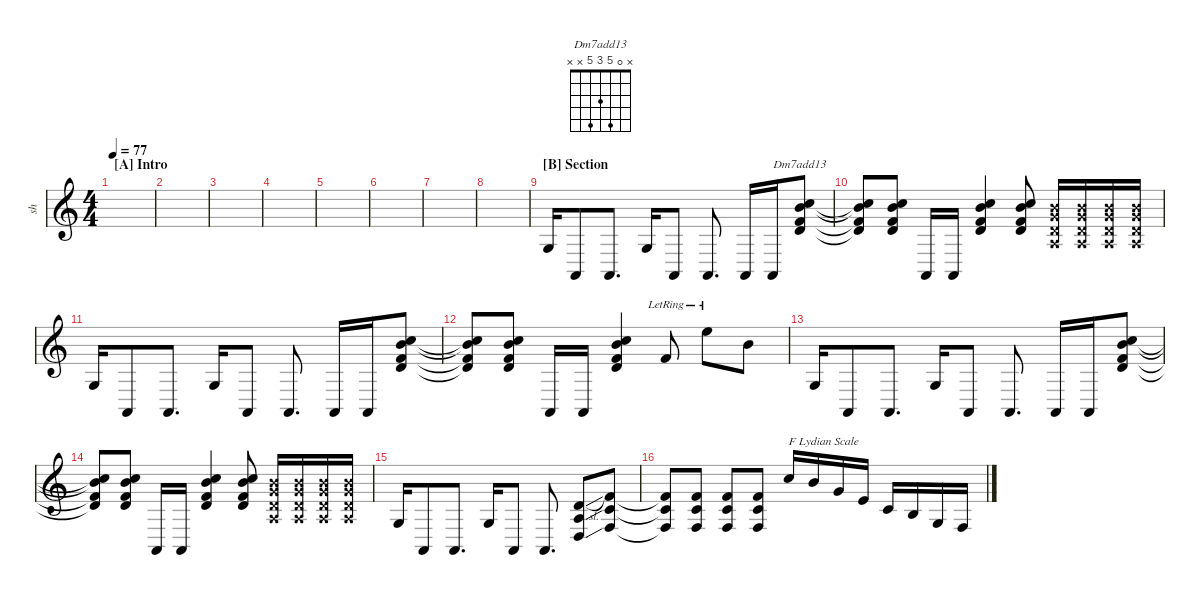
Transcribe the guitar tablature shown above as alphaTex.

\defaultSystemsLayout 4
\hideDynamics
\bracketExtendMode nobrackets
\otherSystemsTrackNameOrientation horizontal
\track ("Distortion Guitar Fish" "sh") {instrument distortionguitar}
\staff {score}
\tuning (E4 B3 G3 D3 A2 E2 A1)
\chord ("Dm7add13" x 0 5 3 5 x x) {showfingering false}
\ts (4 4)
\section ("A" "Intro")
\tempo 77
\clef g2
\ks c
|
|
|
|
|
|
|
|
\section ("B" "Section")
3.6.16 0.7.8 0.7.8{d} 3.6.16 0.7.8 0.7.8{d} 0.7{pm}.16 0.7{pm}.16 (5.5 3.4 5.3 0.2).8{ch "Dm7add13"} |
(5.5{t} 3.4{t} 5.3{t} 0.2{t}).8 (5.5 3.4 5.3 0.2).8 0.7{pm}.16 0.7{pm}.16 (5.5 3.4 5.3 0.2).4 (5.5 3.4 5.3 0.2).8 (0.5{x} 0.4{x} 0.3{x} 0.2{x}).16 (0.5{x} 0.4{x} 0.3{x} 0.2{x}).16 (0.5{x} 0.4{x} 0.3{x} 0.2{x}).16 (0.5{x} 0.4{x} 0.3{x} 0.2{x}).16 |
3.6.16 0.7.8 0.7.8{d} 3.6.16 0.7.8 0.7.8{d} 0.7{pm}.16 0.7{pm}.16 (5.5 3.4 5.3 0.2).8 |
(5.5{t} 3.4{t} 5.3{t} 0.2{t}).8 (5.5 3.4 5.3 0.2).8 0.7{pm}.16 0.7{pm}.16 (5.5 3.4 5.3 0.2).4 3.4{lr}.8 0.1{lr}.8 0.2.8 |
3.6.16 0.7.8 0.7.8{d} 3.6.16 0.7.8 0.7.8{d} 0.7{pm}.16 0.7{pm}.16 (5.5 3.4 5.3 0.2).8 |
(5.5{t} 3.4{t} 5.3{t} 0.2{t}).8 (5.5 3.4 5.3 0.2).8 0.7{pm}.16 0.7{pm}.16 (5.5 3.4 5.3 0.2).4 (5.5 3.4 5.3 0.2).8 (0.5{x} 0.4{x} 0.3{x} 0.2{x}).16 (0.5{x} 0.4{x} 0.3{x} 0.2{x}).16 (0.5{x} 0.4{x} 0.3{x} 0.2{x}).16 (0.5{x} 0.4{x} 0.3{x} 0.2{x}).16 |
3.6.16 0.7.8 0.7.8{d} 3.6.16 0.7.8 0.7.8{d} (5.7{sl} 5.6{sl} 5.5{sl}).8 (8.7 8.6 8.5).8 |
(8.7{t} 8.6{t} 8.5{t}).8 (8.5 8.6 8.7).8 (8.7 8.6 8.5).8 (8.5 8.6 8.7).8 10.4.16{txt "F Lydian Scale"} 9.4.16 10.5.16 7.5.16 8.6.16 7.6.16 10.7.16 8.7.16
